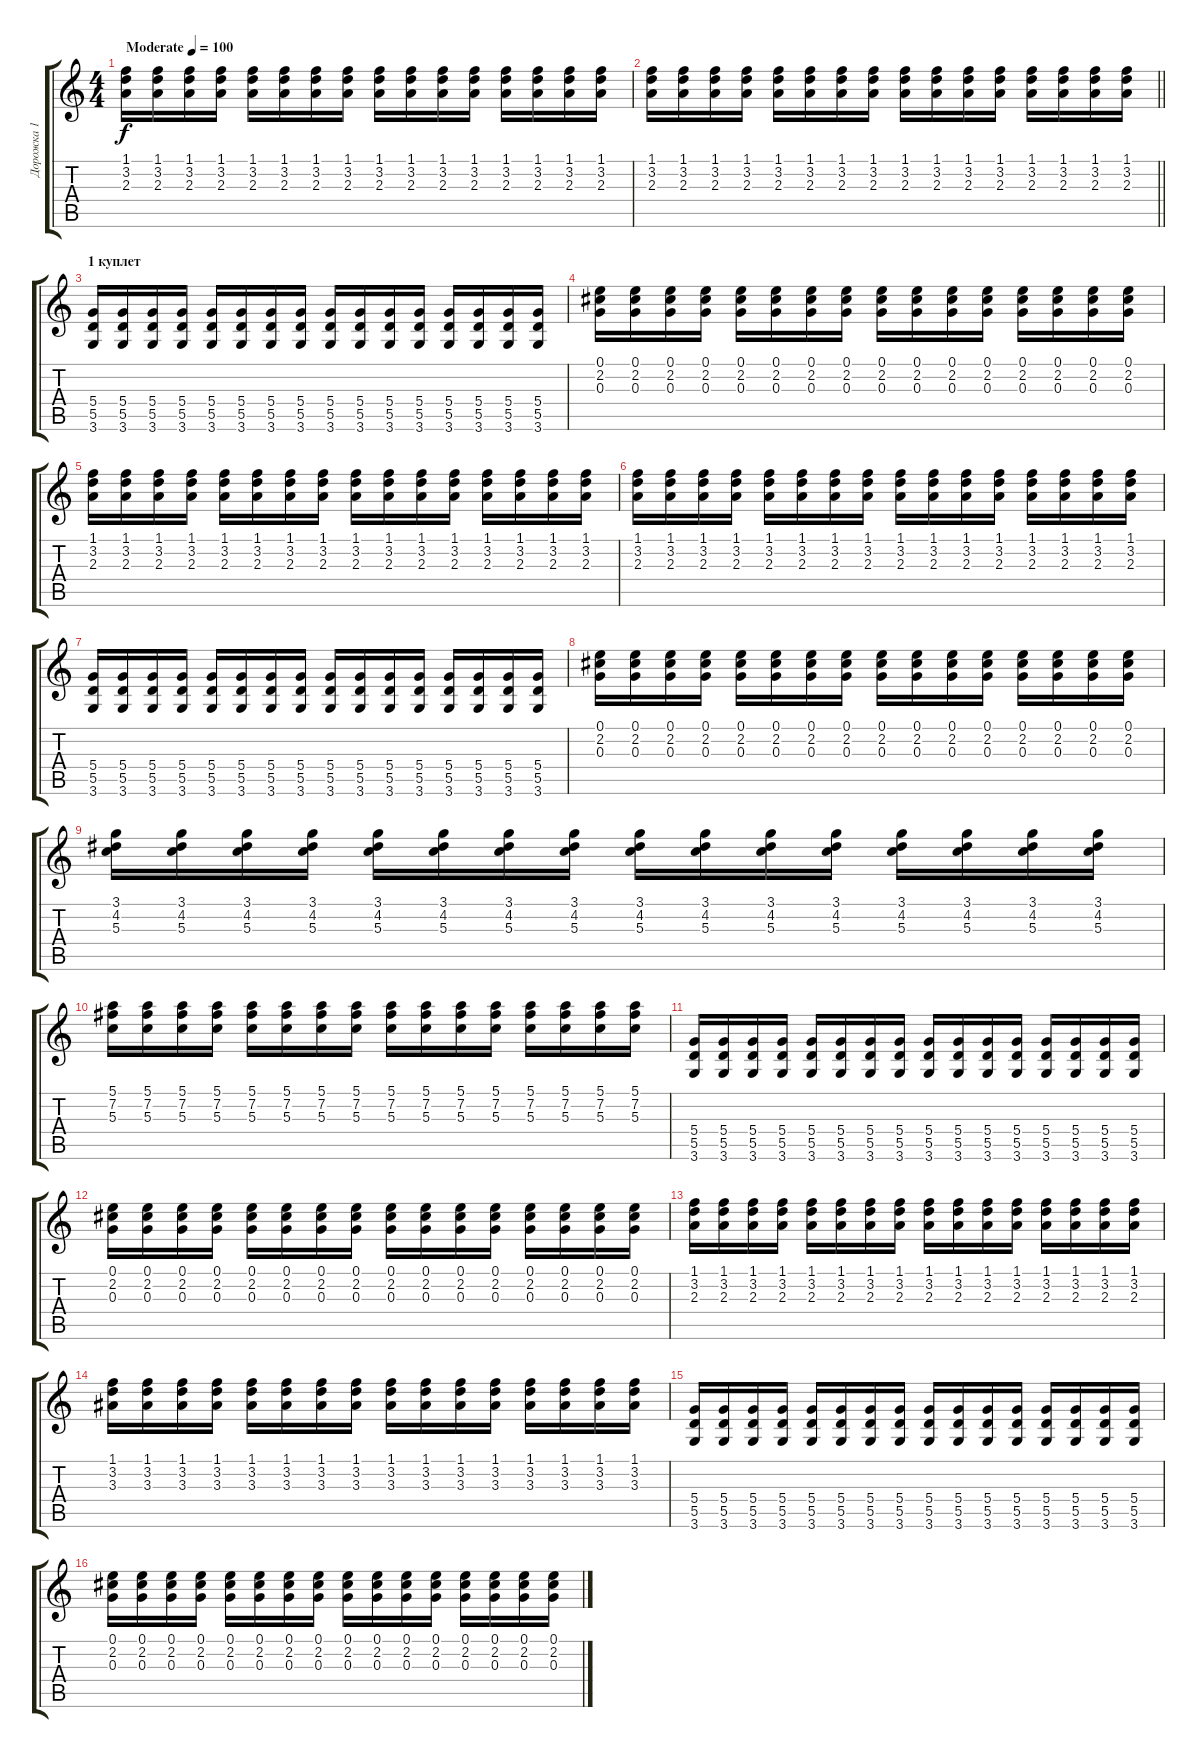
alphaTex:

\track ("Дорожка 1" "Дорожка 1") {instrument electricguitarjazz}
\staff {score tabs}
\tuning (E4 B3 G3 D3 A2 E2) {hide}
\ts (4 4)
\tempo (100 "Moderate")
\clef g2
\ks c
(1.1 3.2 2.3).16{dy f instrument electricguitarjazz} (1.1 3.2 2.3).16 (1.1 3.2 2.3).16 (1.1 3.2 2.3).16 (1.1 3.2 2.3).16 (1.1 3.2 2.3).16 (1.1 3.2 2.3).16 (1.1 3.2 2.3).16 (1.1 3.2 2.3).16 (1.1 3.2 2.3).16 (1.1 3.2 2.3).16 (1.1 3.2 2.3).16 (1.1 3.2 2.3).16 (1.1 3.2 2.3).16 (1.1 3.2 2.3).16 (1.1 3.2 2.3).16 |
\barLineRight lightlight
(1.1 3.2 2.3).16 (1.1 3.2 2.3).16 (1.1 3.2 2.3).16 (1.1 3.2 2.3).16 (1.1 3.2 2.3).16 (1.1 3.2 2.3).16 (1.1 3.2 2.3).16 (1.1 3.2 2.3).16 (1.1 3.2 2.3).16 (1.1 3.2 2.3).16 (1.1 3.2 2.3).16 (1.1 3.2 2.3).16 (1.1 3.2 2.3).16 (1.1 3.2 2.3).16 (1.1 3.2 2.3).16 (1.1 3.2 2.3).16 |
\section ("" "1 куплет")
(5.4 5.5 3.6).16 (5.4 5.5 3.6).16 (5.4 5.5 3.6).16 (5.4 5.5 3.6).16 (5.4 5.5 3.6).16 (5.4 5.5 3.6).16 (5.4 5.5 3.6).16 (5.4 5.5 3.6).16 (5.4 5.5 3.6).16 (5.4 5.5 3.6).16 (5.4 5.5 3.6).16 (5.4 5.5 3.6).16 (5.4 5.5 3.6).16 (5.4 5.5 3.6).16 (5.4 5.5 3.6).16 (5.4 5.5 3.6).16 |
(0.1 2.2 0.3).16 (0.1 2.2 0.3).16 (0.1 2.2 0.3).16 (0.1 2.2 0.3).16 (0.1 2.2 0.3).16 (0.1 2.2 0.3).16 (0.1 2.2 0.3).16 (0.1 2.2 0.3).16 (0.1 2.2 0.3).16 (0.1 2.2 0.3).16 (0.1 2.2 0.3).16 (0.1 2.2 0.3).16 (0.1 2.2 0.3).16 (0.1 2.2 0.3).16 (0.1 2.2 0.3).16 (0.1 2.2 0.3).16 |
(1.1 3.2 2.3).16 (1.1 3.2 2.3).16 (1.1 3.2 2.3).16 (1.1 3.2 2.3).16 (1.1 3.2 2.3).16 (1.1 3.2 2.3).16 (1.1 3.2 2.3).16 (1.1 3.2 2.3).16 (1.1 3.2 2.3).16 (1.1 3.2 2.3).16 (1.1 3.2 2.3).16 (1.1 3.2 2.3).16 (1.1 3.2 2.3).16 (1.1 3.2 2.3).16 (1.1 3.2 2.3).16 (1.1 3.2 2.3).16 |
(1.1 3.2 2.3).16 (1.1 3.2 2.3).16 (1.1 3.2 2.3).16 (1.1 3.2 2.3).16 (1.1 3.2 2.3).16 (1.1 3.2 2.3).16 (1.1 3.2 2.3).16 (1.1 3.2 2.3).16 (1.1 3.2 2.3).16 (1.1 3.2 2.3).16 (1.1 3.2 2.3).16 (1.1 3.2 2.3).16 (1.1 3.2 2.3).16 (1.1 3.2 2.3).16 (1.1 3.2 2.3).16 (1.1 3.2 2.3).16 |
(5.4 5.5 3.6).16 (5.4 5.5 3.6).16 (5.4 5.5 3.6).16 (5.4 5.5 3.6).16 (5.4 5.5 3.6).16 (5.4 5.5 3.6).16 (5.4 5.5 3.6).16 (5.4 5.5 3.6).16 (5.4 5.5 3.6).16 (5.4 5.5 3.6).16 (5.4 5.5 3.6).16 (5.4 5.5 3.6).16 (5.4 5.5 3.6).16 (5.4 5.5 3.6).16 (5.4 5.5 3.6).16 (5.4 5.5 3.6).16 |
(0.1 2.2 0.3).16 (0.1 2.2 0.3).16 (0.1 2.2 0.3).16 (0.1 2.2 0.3).16 (0.1 2.2 0.3).16 (0.1 2.2 0.3).16 (0.1 2.2 0.3).16 (0.1 2.2 0.3).16 (0.1 2.2 0.3).16 (0.1 2.2 0.3).16 (0.1 2.2 0.3).16 (0.1 2.2 0.3).16 (0.1 2.2 0.3).16 (0.1 2.2 0.3).16 (0.1 2.2 0.3).16 (0.1 2.2 0.3).16 |
(3.1 4.2 5.3).16 (3.1 4.2 5.3).16 (3.1 4.2 5.3).16 (3.1 4.2 5.3).16 (3.1 4.2 5.3).16 (3.1 4.2 5.3).16 (3.1 4.2 5.3).16 (3.1 4.2 5.3).16 (3.1 4.2 5.3).16 (3.1 4.2 5.3).16 (3.1 4.2 5.3).16 (3.1 4.2 5.3).16 (3.1 4.2 5.3).16 (3.1 4.2 5.3).16 (3.1 4.2 5.3).16 (3.1 4.2 5.3).16 |
(5.1 7.2 5.3).16 (5.1 7.2 5.3).16 (5.1 7.2 5.3).16 (5.1 7.2 5.3).16 (5.1 7.2 5.3).16 (5.1 7.2 5.3).16 (5.1 7.2 5.3).16 (5.1 7.2 5.3).16 (5.1 7.2 5.3).16 (5.1 7.2 5.3).16 (5.1 7.2 5.3).16 (5.1 7.2 5.3).16 (5.1 7.2 5.3).16 (5.1 7.2 5.3).16 (5.1 7.2 5.3).16 (5.1 7.2 5.3).16 |
(5.4 5.5 3.6).16 (5.4 5.5 3.6).16 (5.4 5.5 3.6).16 (5.4 5.5 3.6).16 (5.4 5.5 3.6).16 (5.4 5.5 3.6).16 (5.4 5.5 3.6).16 (5.4 5.5 3.6).16 (5.4 5.5 3.6).16 (5.4 5.5 3.6).16 (5.4 5.5 3.6).16 (5.4 5.5 3.6).16 (5.4 5.5 3.6).16 (5.4 5.5 3.6).16 (5.4 5.5 3.6).16 (5.4 5.5 3.6).16 |
(0.1 2.2 0.3).16 (0.1 2.2 0.3).16 (0.1 2.2 0.3).16 (0.1 2.2 0.3).16 (0.1 2.2 0.3).16 (0.1 2.2 0.3).16 (0.1 2.2 0.3).16 (0.1 2.2 0.3).16 (0.1 2.2 0.3).16 (0.1 2.2 0.3).16 (0.1 2.2 0.3).16 (0.1 2.2 0.3).16 (0.1 2.2 0.3).16 (0.1 2.2 0.3).16 (0.1 2.2 0.3).16 (0.1 2.2 0.3).16 |
(1.1 3.2 2.3).16 (1.1 3.2 2.3).16 (1.1 3.2 2.3).16 (1.1 3.2 2.3).16 (1.1 3.2 2.3).16 (1.1 3.2 2.3).16 (1.1 3.2 2.3).16 (1.1 3.2 2.3).16 (1.1 3.2 2.3).16 (1.1 3.2 2.3).16 (1.1 3.2 2.3).16 (1.1 3.2 2.3).16 (1.1 3.2 2.3).16 (1.1 3.2 2.3).16 (1.1 3.2 2.3).16 (1.1 3.2 2.3).16 |
(1.1 3.2 3.3).16 (1.1 3.2 3.3).16 (1.1 3.2 3.3).16 (1.1 3.2 3.3).16 (1.1 3.2 3.3).16 (1.1 3.2 3.3).16 (1.1 3.2 3.3).16 (1.1 3.2 3.3).16 (1.1 3.2 3.3).16 (1.1 3.2 3.3).16 (1.1 3.2 3.3).16 (1.1 3.2 3.3).16 (1.1 3.2 3.3).16 (1.1 3.2 3.3).16 (1.1 3.2 3.3).16 (1.1 3.2 3.3).16 |
(5.4 5.5 3.6).16 (5.4 5.5 3.6).16 (5.4 5.5 3.6).16 (5.4 5.5 3.6).16 (5.4 5.5 3.6).16 (5.4 5.5 3.6).16 (5.4 5.5 3.6).16 (5.4 5.5 3.6).16 (5.4 5.5 3.6).16 (5.4 5.5 3.6).16 (5.4 5.5 3.6).16 (5.4 5.5 3.6).16 (5.4 5.5 3.6).16 (5.4 5.5 3.6).16 (5.4 5.5 3.6).16 (5.4 5.5 3.6).16 |
(0.1 2.2 0.3).16 (0.1 2.2 0.3).16 (0.1 2.2 0.3).16 (0.1 2.2 0.3).16 (0.1 2.2 0.3).16 (0.1 2.2 0.3).16 (0.1 2.2 0.3).16 (0.1 2.2 0.3).16 (0.1 2.2 0.3).16 (0.1 2.2 0.3).16 (0.1 2.2 0.3).16 (0.1 2.2 0.3).16 (0.1 2.2 0.3).16 (0.1 2.2 0.3).16 (0.1 2.2 0.3).16 (0.1 2.2 0.3).16
